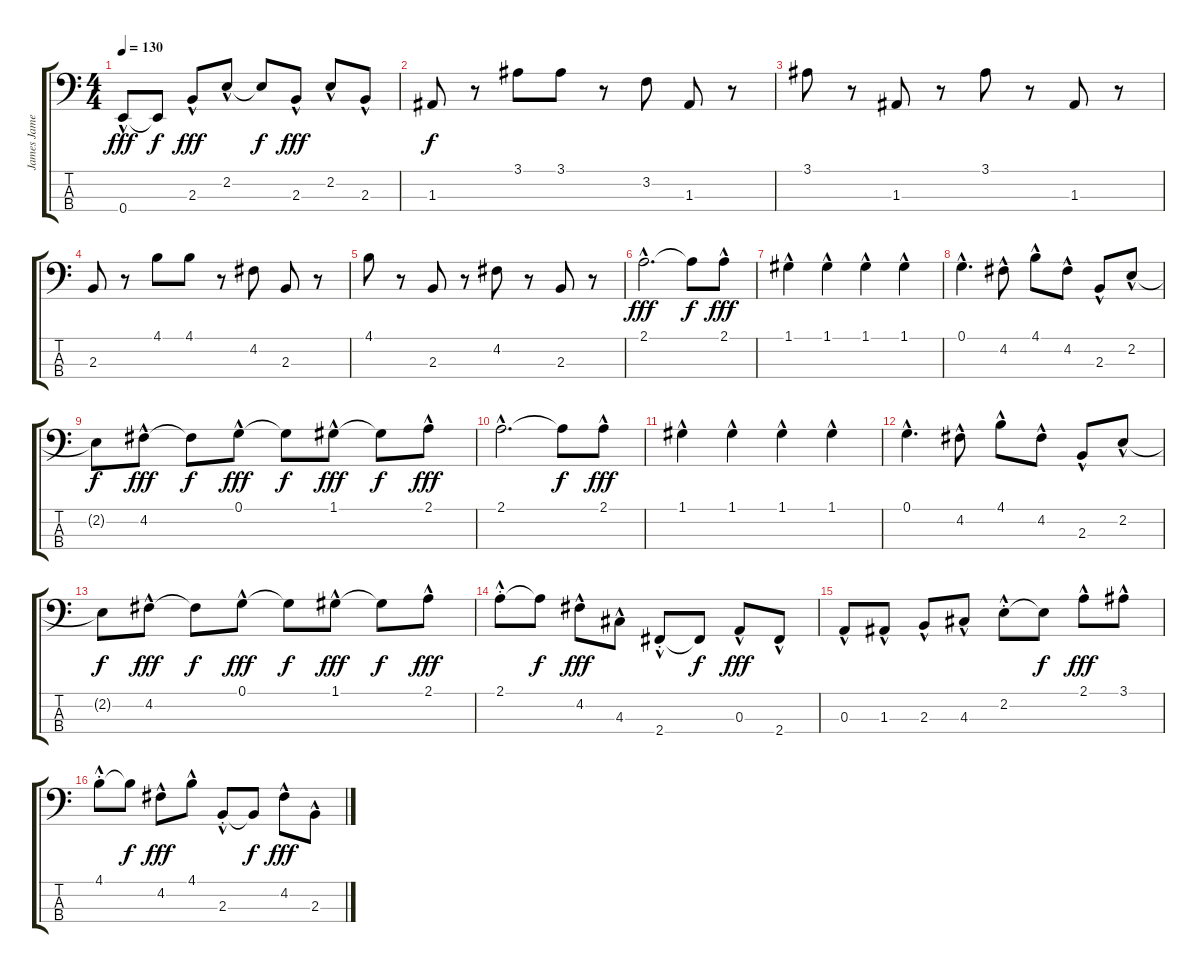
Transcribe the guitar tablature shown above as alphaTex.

\track ("James Jamerson" "James Jame") {instrument electricbassfinger}
\staff {score tabs}
\tuning (G2 D2 A1 E1) {hide}
\ts (4 4)
\tempo 130
\clef f4
\ks c
0.4{hac}.8{dy fff} 0.4{t}.8{dy f} 2.3{hac}.8{dy fff} 2.2{hac}.8 2.2{t}.8{dy f} 2.3{hac}.8{dy fff} 2.2{hac}.8 2.3{hac}.8 |
1.3.8{dy f} r.8 3.1.8 3.1.8 r.8 3.2.8 1.3.8 r.8 |
3.1.8 r.8 1.3.8 r.8 3.1.8 r.8 1.3.8 r.8 |
2.3.8 r.8 4.1.8 4.1.8 r.8 4.2.8 2.3.8 r.8 |
4.1.8 r.8 2.3.8 r.8 4.2.8 r.8 2.3.8 r.8 |
2.1{hac}.2{d dy fff} 2.1{t}.8{dy f} 2.1{hac}.8{dy fff} |
1.1{hac}.4 1.1{hac}.4 1.1{hac}.4 1.1{hac}.4 |
0.1{hac}.4{d} 4.2{hac}.8 4.1{hac}.8 4.2{hac}.8 2.3{hac}.8 2.2{hac}.8 |
2.2{t}.8{dy f} 4.2{hac}.8{dy fff} 4.2{t}.8{dy f} 0.1{hac}.8{dy fff} 0.1{t}.8{dy f} 1.1{hac}.8{dy fff} 1.1{t}.8{dy f} 2.1{hac}.8{dy fff} |
2.1{hac}.2{d} 2.1{t}.8{dy f} 2.1{hac}.8{dy fff} |
1.1{hac}.4 1.1{hac}.4 1.1{hac}.4 1.1{hac}.4 |
0.1{hac}.4{d} 4.2{hac}.8 4.1{hac}.8 4.2{hac}.8 2.3{hac}.8 2.2{hac}.8 |
2.2{t}.8{dy f} 4.2{hac}.8{dy fff} 4.2{t}.8{dy f} 0.1{hac}.8{dy fff} 0.1{t}.8{dy f} 1.1{hac}.8{dy fff} 1.1{t}.8{dy f} 2.1{hac}.8{dy fff} |
2.1{hac st}.8 2.1{t}.8{dy f} 4.2{hac}.8{dy fff} 4.3{hac}.8 2.4{hac st}.8 2.4{t}.8{dy f} 0.3{hac}.8{dy fff} 2.4{hac}.8 |
0.3{hac}.8 1.3{hac}.8 2.3{hac}.8 4.3{hac}.8 2.2{hac st}.8 2.2{t}.8{dy f} 2.1{hac}.8{dy fff} 3.1{hac}.8 |
4.1{hac st}.8 4.1{t}.8{dy f} 4.2{hac}.8{dy fff} 4.1{hac}.8 2.3{hac st}.8 2.3{t}.8{dy f} 4.2{hac}.8{dy fff} 2.3{hac}.8
